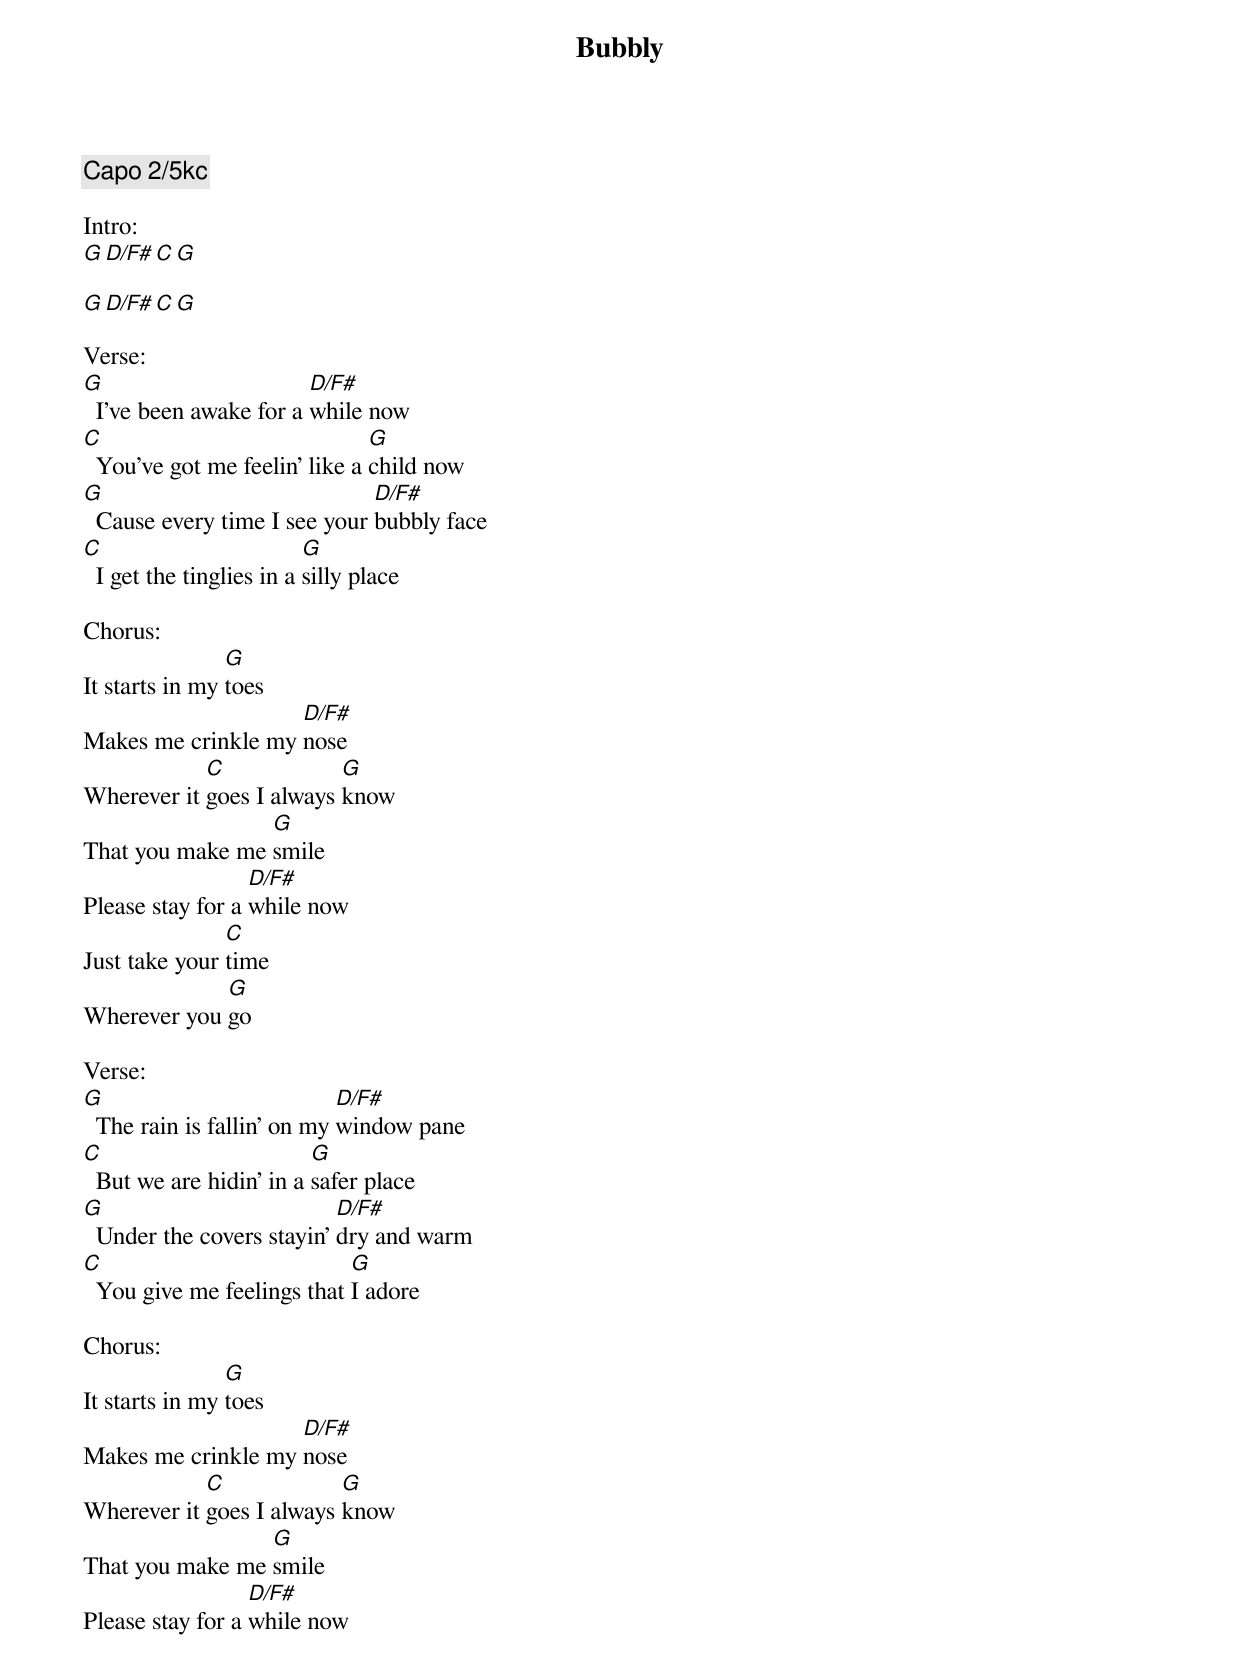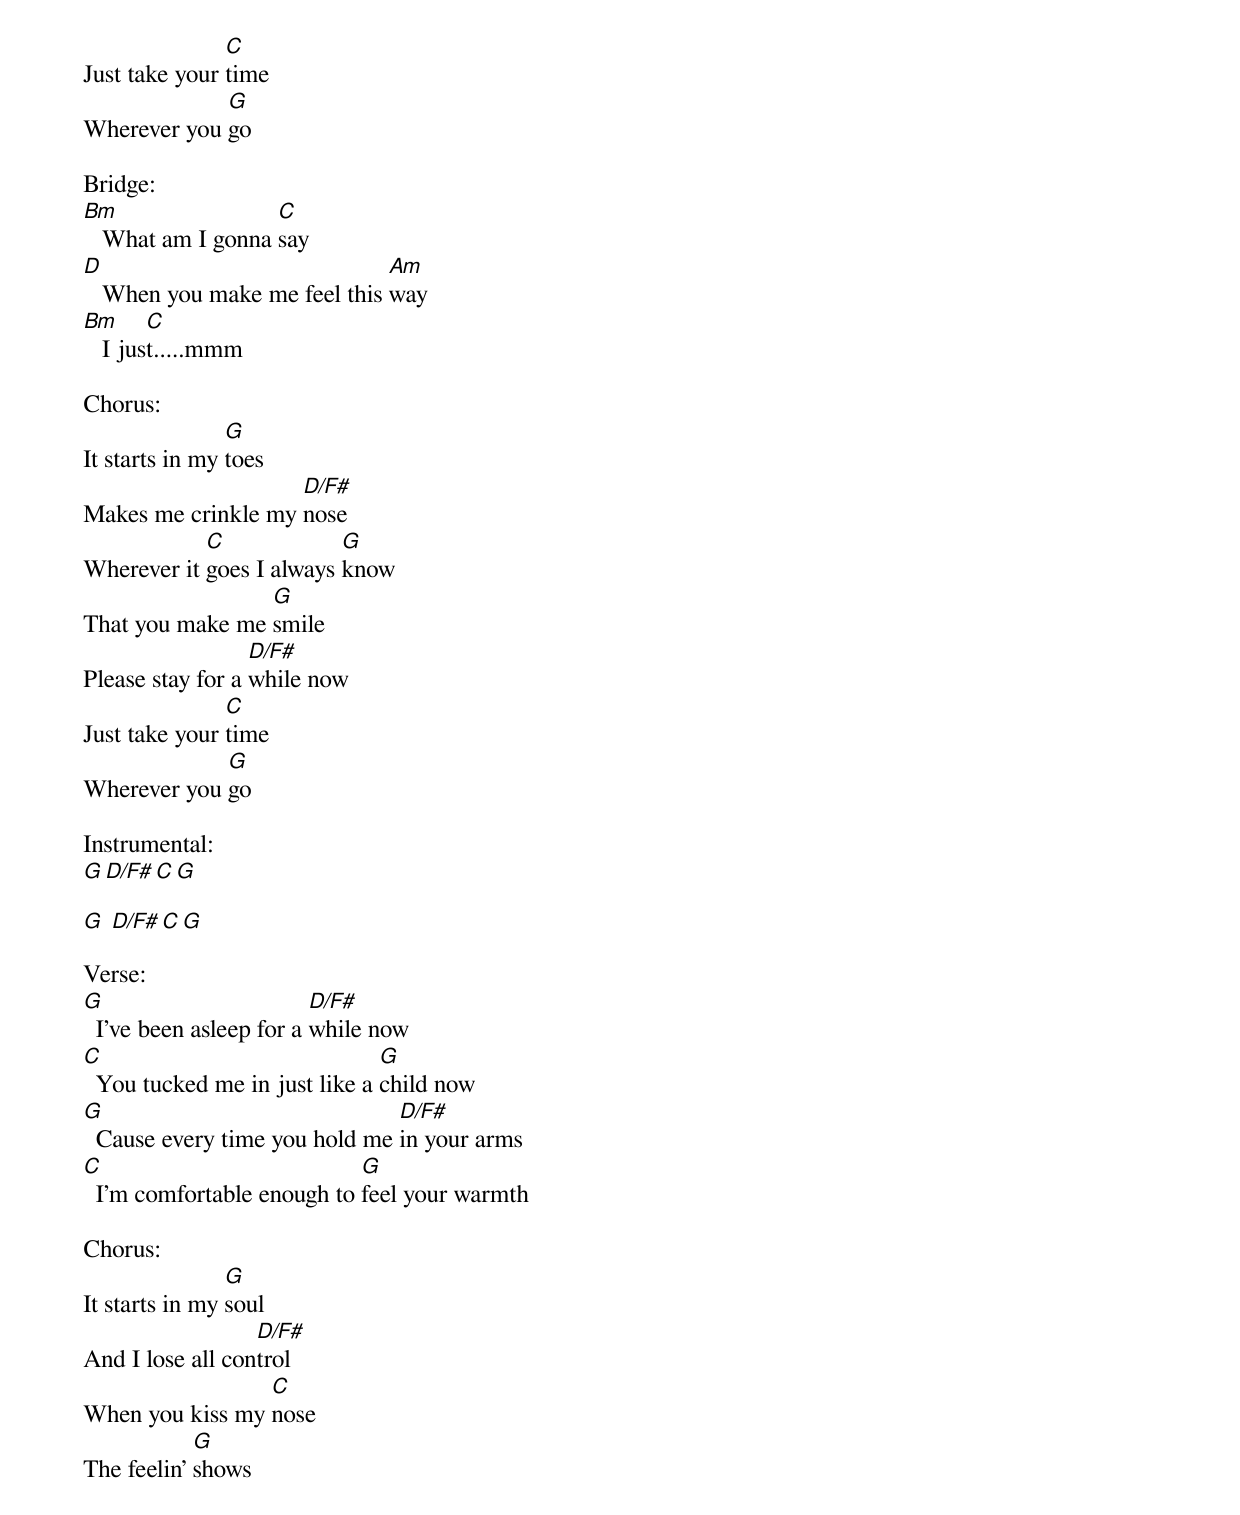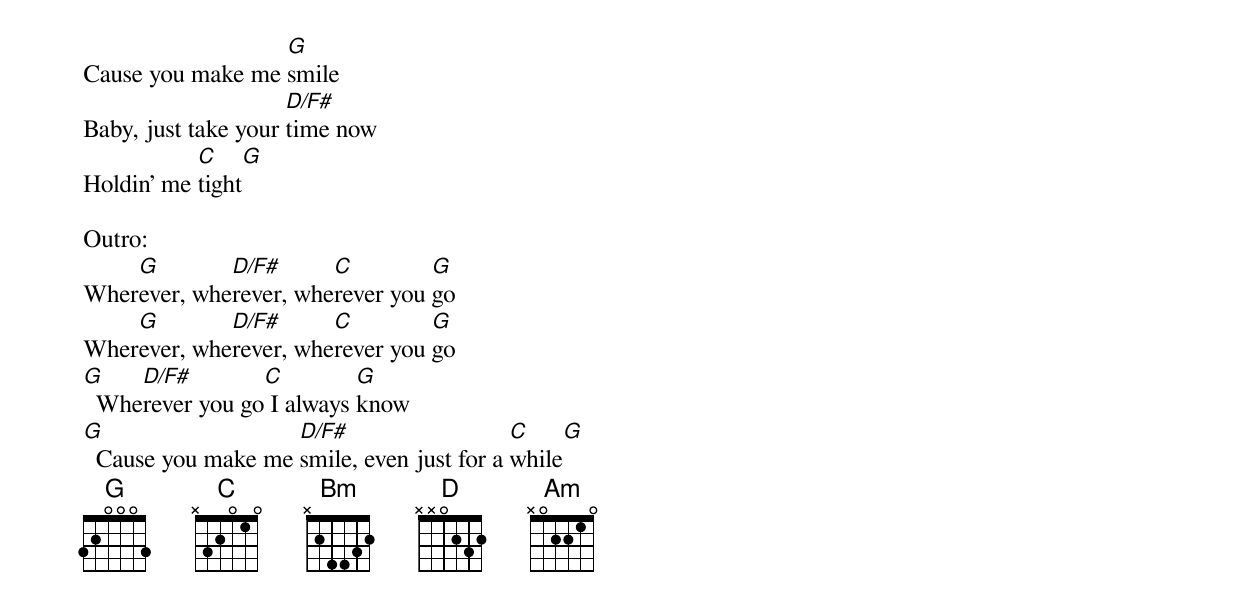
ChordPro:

{title:Bubbly}
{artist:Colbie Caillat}
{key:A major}
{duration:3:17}
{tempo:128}
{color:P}

{comment: Capo 2/5kc}

Intro:
[G][D/F#][C][G]

[G][D/F#][C][G]

Verse:
[G]  I've been awake for a [D/F#]while now
[C]  You've got me feelin' like a [G]child now
[G]  Cause every time I see your [D/F#]bubbly face
[C]  I get the tinglies in a [G]silly place

Chorus:
It starts in my [G]toes
Makes me crinkle my [D/F#]nose
Wherever it [C]goes I always [G]know
That you make me [G]smile
Please stay for a [D/F#]while now
Just take your [C]time
Wherever you [G]go

Verse:
[G]  The rain is fallin' on my [D/F#]window pane
[C]  But we are hidin' in a [G]safer place
[G]  Under the covers stayin' [D/F#]dry and warm
[C]  You give me feelings that [G]I adore

Chorus:
It starts in my [G]toes
Makes me crinkle my [D/F#]nose
Wherever it [C]goes I always [G]know
That you make me [G]smile
Please stay for a [D/F#]while now
Just take your [C]time
Wherever you [G]go

Bridge:
[Bm]   What am I gonna [C]say
[D]   When you make me feel this [Am]way
[Bm]   I jus[C]t.....mmm

Chorus:
It starts in my [G]toes
Makes me crinkle my [D/F#]nose
Wherever it [C]goes I always [G]know
That you make me [G]smile
Please stay for a [D/F#]while now
Just take your [C]time
Wherever you [G]go

Instrumental:
[G][D/F#][C][G]

[G] [D/F#][C][G]

Verse:
[G]  I’ve been asleep for a [D/F#]while now
[C]  You tucked me in just like a [G]child now
[G]  Cause every time you hold me [D/F#]in your arms
[C]  I'm comfortable enough to [G]feel your warmth

Chorus:
It starts in my [G]soul
And I lose all con[D/F#]trol
When you kiss my [C]nose
The feelin' [G]shows
Cause you make me [G]smile
Baby, just take your [D/F#]time now
Holdin' me [C]tight[G]

Outro:
Wher[G]ever, whe[D/F#]rever, whe[C]rever you [G]go
Wher[G]ever, whe[D/F#]rever, whe[C]rever you [G]go
[G]  Whe[D/F#]rever you go[C] I always [G]know
[G]  Cause you make me [D/F#]smile, even just for a [C]while[G]
